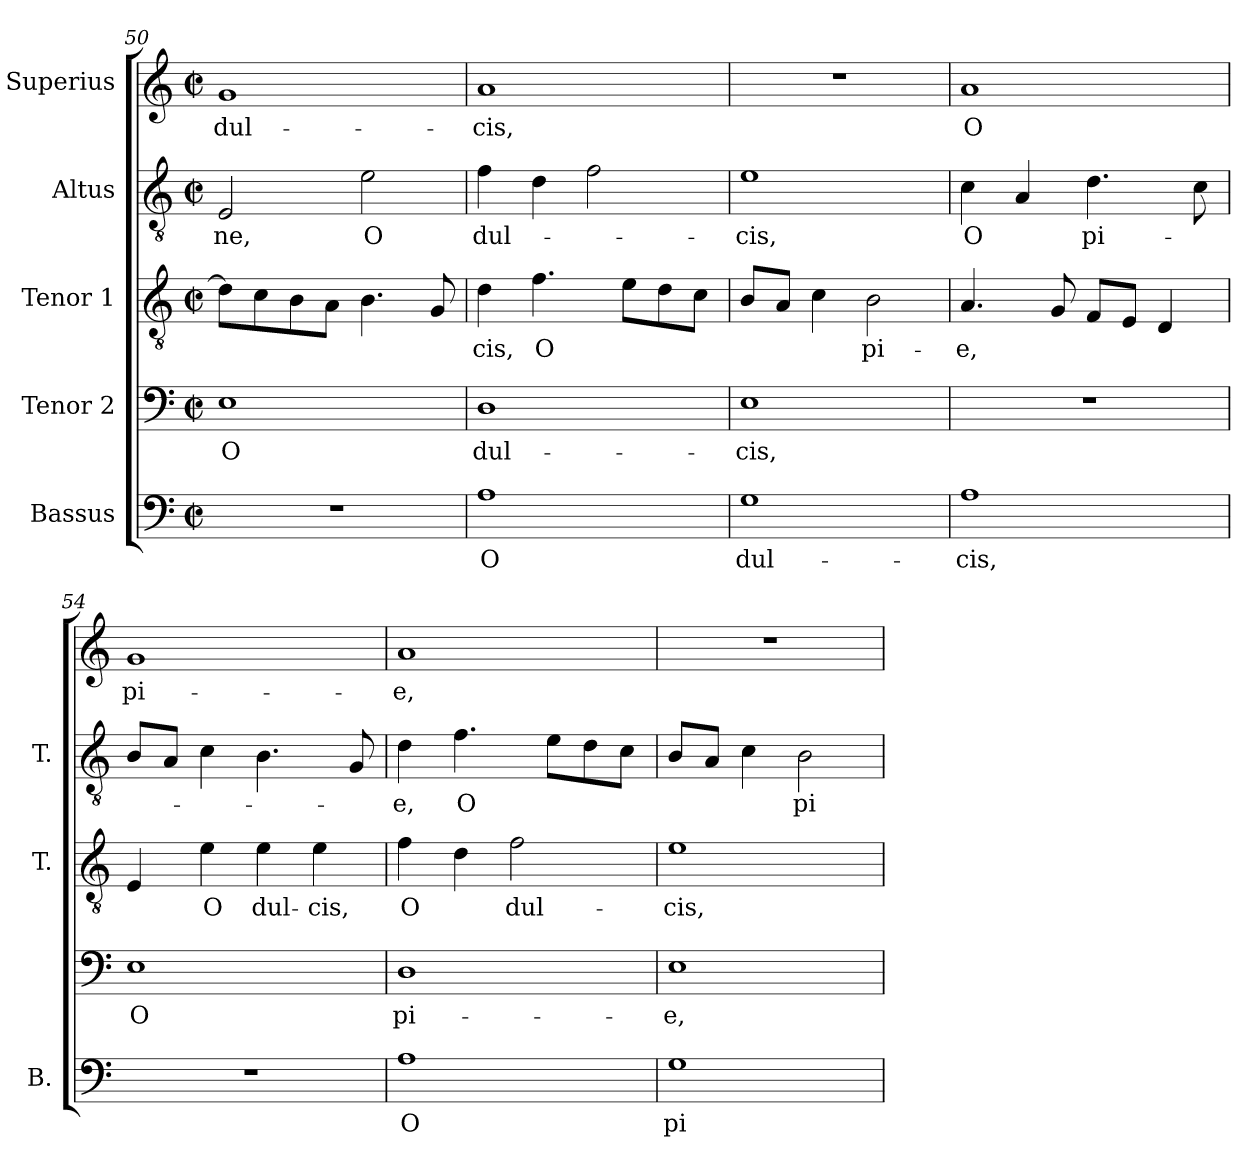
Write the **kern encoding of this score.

**kern	**text	**kern	**text	**kern	**text	**kern	**text	**kern	**text
*part5	*part5	*part4	*part4	*part3	*part3	*part2	*part2	*part1	*part1
*staff5	*staff5	*staff4	*staff4	*staff3	*staff3	*staff2	*staff2	*staff1	*staff1
*I"Bassus	*	*I"Tenor 2	*	*I"Tenor 1	*	*I"Altus	*	*I"Superius	*
*I'B.	*	*	*	*I'T.	*	*I'T.	*	*	*
!!LO:PB:g=z
*clefF4	*	*clefF4	*	*clefGv2	*	*clefGv2	*	*clefG2	*
*	*	*	*	*ITrd7c12	*	*ITrd7c12	*	*	*
*k[]	*	*k[]	*	*k[]	*	*k[]	*	*k[]	*
*C:	*	*C:	*	*C:	*	*C:	*	*C:	*
*M2/2	*	*M2/2	*	*M2/2	*	*M2/2	*	*M2/2	*
*met(c|)	*	*met(c|)	*	*met(c|)	*	*met(c|)	*	*met(c|)	*
=50	=50	=50	=50	=50	=50	=50	=50	=50	=50
!	!	!	!LO:LY:b:color=#000000	!	!	!	!	!	!
!	!	!	!	!	!	!	!LO:LY:b:color=#000000	!	!
!	!	!	!	!	!	!	!	!	!LO:LY:b:color=#000000
1r	.	1Ei	O	8Di\L]	.	2EEi/	-ne,	1gi	dul-
.	.	.	.	8Ci\	.	.	.	.	.
.	.	.	.	8BBi\	.	.	.	.	.
.	.	.	.	8AAi\J	.	.	.	.	.
!	!	!	!	!	!	!	!LO:LY:b:color=#000000	!	!
.	.	.	.	4.BBi\	.	2Ei\	O	.	.
.	.	.	.	8GGi/	.	.	.	.	.
=51	=51	=51	=51	=51	=51	=51	=51	=51	=51
!	!LO:LY:b:color=#000000	!	!	!	!	!	!	!	!
!	!	!	!LO:LY:b:color=#000000	!	!	!	!	!	!
!	!	!	!	!	!LO:LY:b:color=#000000	!	!	!	!
!	!	!	!	!	!	!	!LO:LY:b:color=#000000	!	!
!	!	!	!	!	!	!	!	!	!LO:LY:b:color=#000000
1Ai	O	1Di	dul-	4Di\	-cis,	4Fi\	dul-	1ai	-cis,
!	!	!	!	!	!LO:LY:b:color=#000000	!	!	!	!
.	.	.	.	4.Fi\	O	4Di\	.	.	.
.	.	.	.	.	.	2Fi\	.	.	.
.	.	.	.	8Ei\L	.	.	.	.	.
.	.	.	.	8Di\	.	.	.	.	.
.	.	.	.	8Ci\J	.	.	.	.	.
=52	=52	=52	=52	=52	=52	=52	=52	=52	=52
!	!LO:LY:b:color=#000000	!	!	!	!	!	!	!	!
!	!	!	!LO:LY:b:color=#000000	!	!	!	!	!	!
!	!	!	!	!	!	!	!LO:LY:b:color=#000000	!	!
1Gi	dul-	1Ei	-cis,	8BBi/L	.	1Ei	-cis,	1r	.
.	.	.	.	8AAi/J	.	.	.	.	.
.	.	.	.	4Ci\	.	.	.	.	.
!	!	!	!	!	!LO:LY:b:color=#000000	!	!	!	!
.	.	.	.	2BBi\	pi-	.	.	.	.
=53	=53	=53	=53	=53	=53	=53	=53	=53	=53
!	!LO:LY:b:color=#000000	!	!	!	!	!	!	!	!
!	!	!	!	!	!LO:LY:b:color=#000000	!	!	!	!
!	!	!	!	!	!	!	!LO:LY:b:color=#000000	!	!
!	!	!	!	!	!	!	!	!	!LO:LY:b:color=#000000
1Ai	-cis,	1r	.	4.AAi/	-e,	4Ci\	O	1ai	O
.	.	.	.	.	.	4AAi/	.	.	.
.	.	.	.	8GGi/	.	.	.	.	.
!	!	!	!	!	!	!	!LO:LY:b:color=#000000	!	!
.	.	.	.	8FFi/L	.	4.Di\	pi-	.	.
.	.	.	.	8EEi/J	.	.	.	.	.
.	.	.	.	4DDi/	.	.	.	.	.
.	.	.	.	.	.	8Ci\	.	.	.
=54	=54	=54	=54	=54	=54	=54	=54	=54	=54
!	!	!	!LO:LY:b:color=#000000	!	!	!	!	!	!
!	!	!	!	!	!	!	!	!	!LO:LY:b:color=#000000
1r	.	1Ei	O	4EEi/	.	8BBi/L	.	1gi	pi-
.	.	.	.	.	.	8AAi/J	.	.	.
!	!	!	!	!	!LO:LY:b:color=#000000	!	!	!	!
.	.	.	.	4Ei\	O	4Ci\	.	.	.
!	!	!	!	!	!LO:LY:b:color=#000000	!	!	!	!
.	.	.	.	4Ei\	dul-	4.BBi\	.	.	.
!	!	!	!	!	!LO:LY:b:color=#000000	!	!	!	!
.	.	.	.	4Ei\	-cis,	.	.	.	.
.	.	.	.	.	.	8GGi/	.	.	.
=55	=55	=55	=55	=55	=55	=55	=55	=55	=55
!	!LO:LY:b:color=#000000	!	!	!	!	!	!	!	!
!	!	!	!LO:LY:b:color=#000000	!	!	!	!	!	!
!	!	!	!	!	!LO:LY:b:color=#000000	!	!	!	!
!	!	!	!	!	!	!	!LO:LY:b:color=#000000	!	!
!	!	!	!	!	!	!	!	!	!LO:LY:b:color=#000000
1Ai	O	1Di	pi-	4Fi\	O	4Di\	-e,	1ai	-e,
!	!	!	!	!	!	!	!LO:LY:b:color=#000000	!	!
.	.	.	.	4Di\	.	4.Fi\	O	.	.
!	!	!	!	!	!LO:LY:b:color=#000000	!	!	!	!
.	.	.	.	2Fi\	dul-	.	.	.	.
.	.	.	.	.	.	8Ei\L	.	.	.
.	.	.	.	.	.	8Di\	.	.	.
.	.	.	.	.	.	8Ci\J	.	.	.
!!LO:LB:g=z
=56	=56	=56	=56	=56	=56	=56	=56	=56	=56
!	!LO:LY:b:color=#000000	!	!	!	!	!	!	!	!
!	!	!	!LO:LY:b:color=#000000	!	!	!	!	!	!
!	!	!	!	!	!LO:LY:b:color=#000000	!	!	!	!
1Gi	pi-	1Ei	-e,	1Ei	-cis,	8BBi/L	.	1r	.
.	.	.	.	.	.	8AAi/J	.	.	.
.	.	.	.	.	.	4Ci\	.	.	.
!	!	!	!	!	!	!	!LO:LY:b:color=#000000	!	!
.	.	.	.	.	.	2BBi\	pi-	.	.
=	=	=	=	=	=	=	=	=	=
*-	*-	*-	*-	*-	*-	*-	*-	*-	*-
